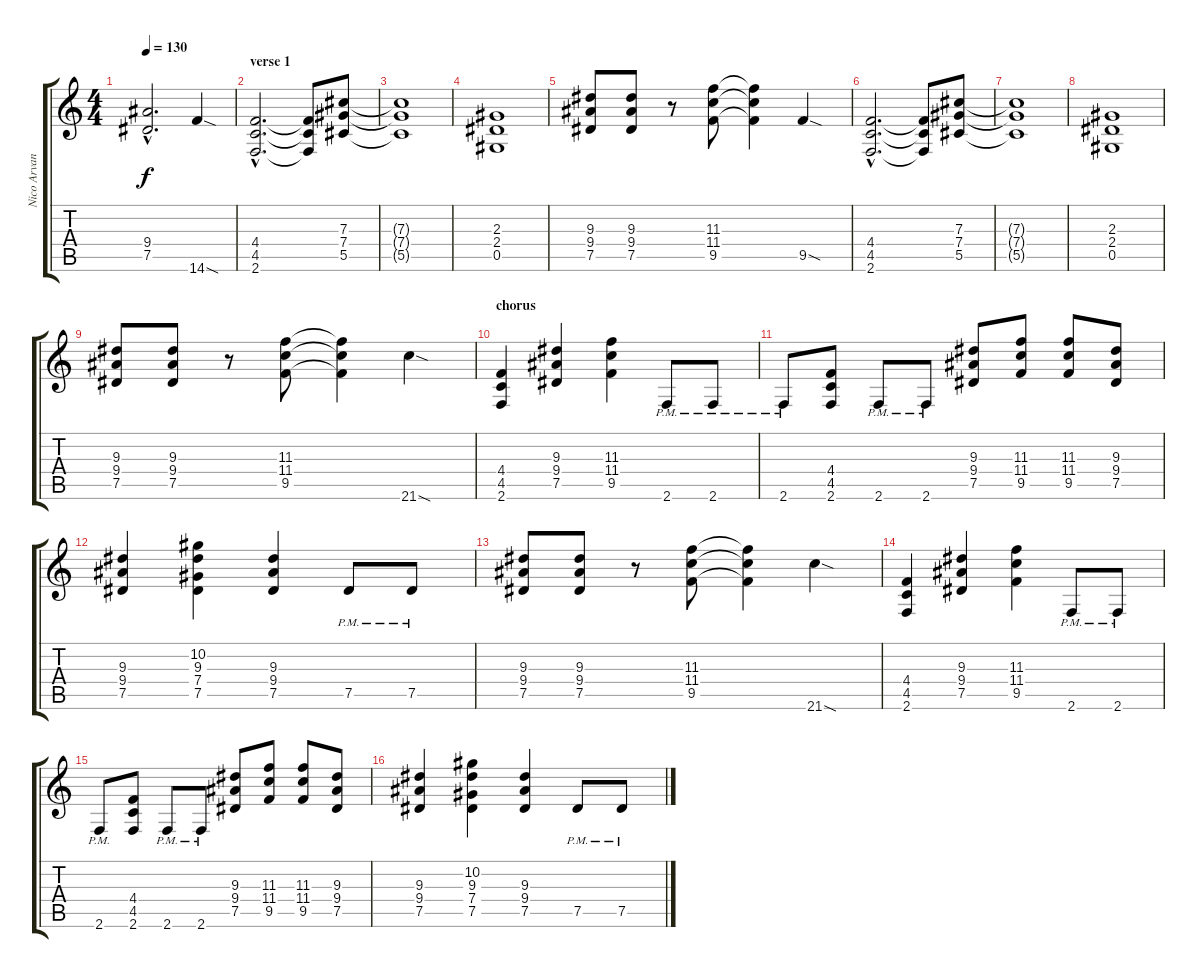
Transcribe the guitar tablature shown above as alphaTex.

\track ("Nico Arvantitis" "Nico Arvan") {instrument distortionguitar}
\staff {score tabs}
\tuning (Eb4 Bb3 Gb3 Db3 Ab2 Eb2) {hide}
\ts (4 4)
\tempo 130
\clef g2
\ks c
(9.4{hac t} 7.5{hac t}).2{d dy f} 14.6{sod}.4 |
\section ("" "verse 1")
(4.4{hac} 4.5{hac} 2.6{hac}).2{d} (4.4{t} 4.5{t} 2.6{t}).8 (7.3 7.4 5.5).8 |
(7.3{t} 7.4{t} 5.5{t}).1 |
(2.3 2.4 0.5).1 |
(9.3 9.4 7.5).8 (9.3 9.4 7.5).8 r.8 (11.3 11.4 9.5).8 (11.3{t} 11.4{t} 9.5{t}).4 9.5{sod}.4 |
(4.4{hac} 4.5{hac} 2.6{hac}).2{d} (4.4{t} 4.5{t} 2.6{t}).8 (7.3 7.4 5.5).8 |
(7.3{t} 7.4{t} 5.5{t}).1 |
(2.3 2.4 0.5).1 |
(9.3 9.4 7.5).8 (9.3 9.4 7.5).8 r.8 (11.3 11.4 9.5).8 (11.3{t} 11.4{t} 9.5{t}).4 21.6{sod}.4 |
\section ("" "chorus")
(4.4 4.5 2.6).4 (9.3 9.4 7.5).4 (11.3 11.4 9.5).4 2.6{pm}.8 2.6{pm}.8 |
2.6{pm}.8 (4.4 4.5 2.6).8 2.6{pm}.8 2.6{pm}.8 (9.3 9.4 7.5).8 (11.3 11.4 9.5).8 (11.3 11.4 9.5).8 (9.3 9.4 7.5).8 |
(9.3 9.4 7.5).4 (10.2 9.3 7.4 7.5).4 (9.3 9.4 7.5).4 7.5{pm}.8 7.5{pm}.8 |
(9.3 9.4 7.5).8 (9.3 9.4 7.5).8 r.8 (11.3 11.4 9.5).8 (11.3{t} 11.4{t} 9.5{t}).4 21.6{sod}.4 |
(4.4 4.5 2.6).4 (9.3 9.4 7.5).4 (11.3 11.4 9.5).4 2.6{pm}.8 2.6{pm}.8 |
2.6{pm}.8 (4.4 4.5 2.6).8 2.6{pm}.8 2.6{pm}.8 (9.3 9.4 7.5).8 (11.3 11.4 9.5).8 (11.3 11.4 9.5).8 (9.3 9.4 7.5).8 |
(9.3 9.4 7.5).4 (10.2 9.3 7.4 7.5).4 (9.3 9.4 7.5).4 7.5{pm}.8 7.5{pm}.8
